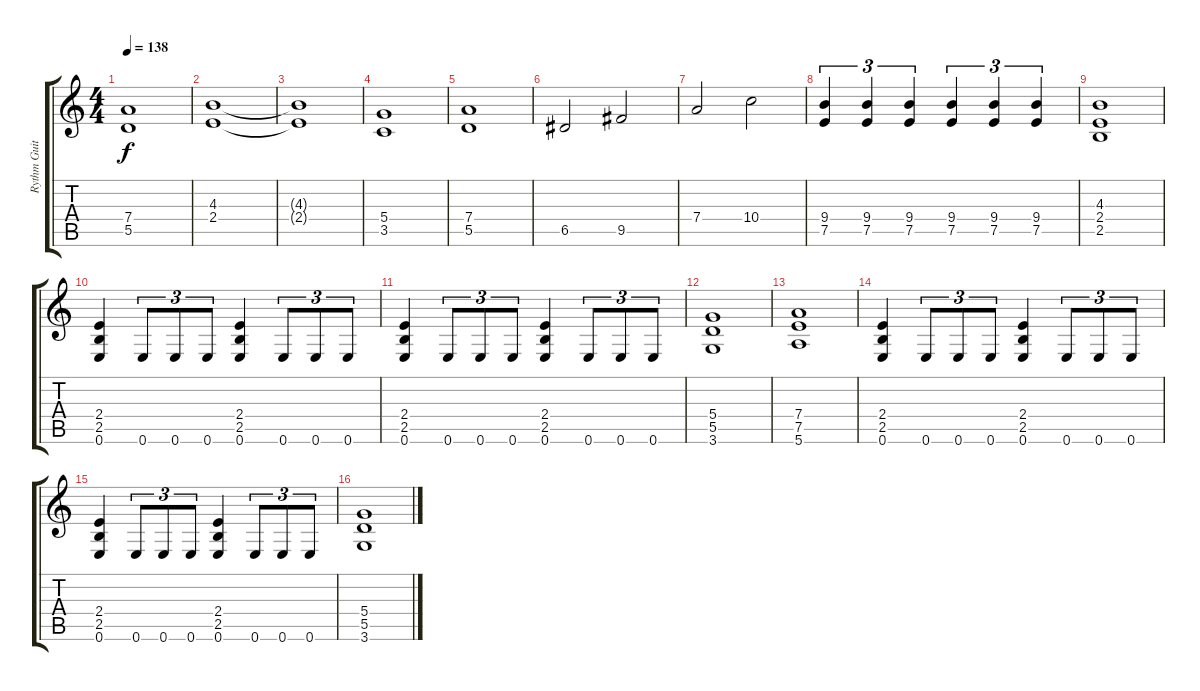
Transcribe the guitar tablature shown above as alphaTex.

\track ("Rythm Guitar" "Rythm Guit") {instrument overdrivenguitar}
\staff {score tabs}
\tuning (E4 B3 G3 D3 A2 E2) {hide}
\ts (4 4)
\tempo 138
\clef g2
\ks c
(7.4 5.5).1{dy f} |
(4.3 2.4).1 |
(4.3{t} 2.4{t}).1 |
(5.4 3.5).1 |
(7.4 5.5).1 |
6.5.2 9.5.2 |
7.4.2 10.4.2 |
(9.4 7.5).4{tu (3 2)} (9.4 7.5).4{tu (3 2)} (9.4 7.5).4{tu (3 2)} (9.4 7.5).4{tu (3 2)} (9.4 7.5).4{tu (3 2)} (9.4 7.5).4{tu (3 2)} |
(4.3 2.4 2.5).1 |
(2.4 2.5 0.6).4 0.6.8{tu (3 2)} 0.6.8{tu (3 2)} 0.6.8{tu (3 2)} (2.4 2.5 0.6).4 0.6.8{tu (3 2)} 0.6.8{tu (3 2)} 0.6.8{tu (3 2)} |
(2.4 2.5 0.6).4 0.6.8{tu (3 2)} 0.6.8{tu (3 2)} 0.6.8{tu (3 2)} (2.4 2.5 0.6).4 0.6.8{tu (3 2)} 0.6.8{tu (3 2)} 0.6.8{tu (3 2)} |
(5.4 5.5 3.6).1 |
(7.4 7.5 5.6).1 |
(2.4 2.5 0.6).4 0.6.8{tu (3 2)} 0.6.8{tu (3 2)} 0.6.8{tu (3 2)} (2.4 2.5 0.6).4 0.6.8{tu (3 2)} 0.6.8{tu (3 2)} 0.6.8{tu (3 2)} |
(2.4 2.5 0.6).4 0.6.8{tu (3 2)} 0.6.8{tu (3 2)} 0.6.8{tu (3 2)} (2.4 2.5 0.6).4 0.6.8{tu (3 2)} 0.6.8{tu (3 2)} 0.6.8{tu (3 2)} |
(5.4 5.5 3.6).1
